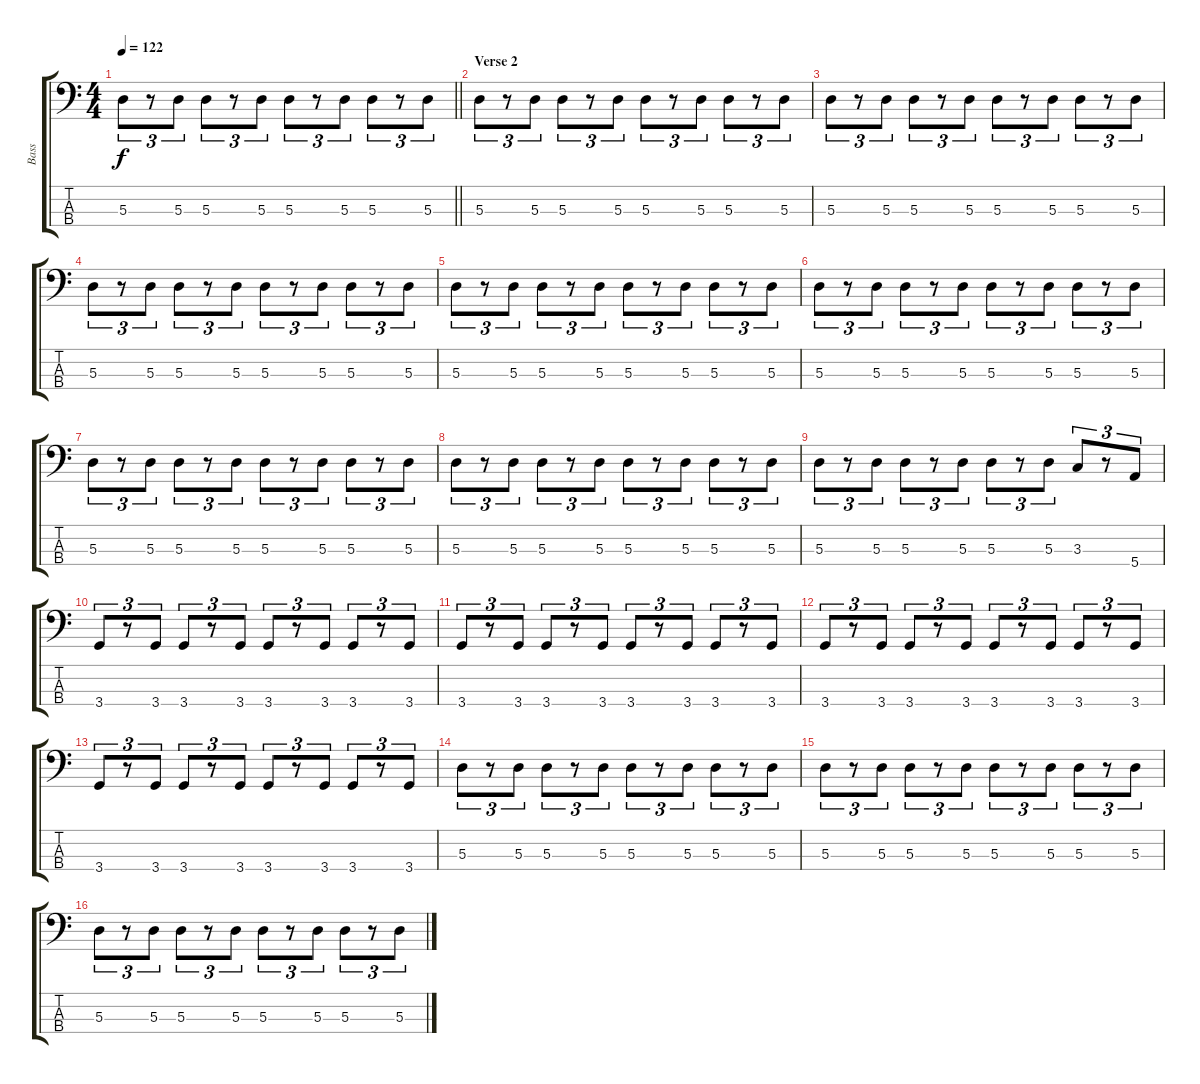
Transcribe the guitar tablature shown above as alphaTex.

\track ("Bass" "Bass") {instrument electricbassfinger}
\staff {score tabs}
\tuning (G2 D2 A1 E1) {hide}
\ts (4 4)
\tempo 122
\clef f4
\barLineRight lightlight
\ks c
5.3.8{tu (3 2) dy f} r.8{tu (3 2)} 5.3.8{tu (3 2)} 5.3.8{tu (3 2)} r.8{tu (3 2)} 5.3.8{tu (3 2)} 5.3.8{tu (3 2)} r.8{tu (3 2)} 5.3.8{tu (3 2)} 5.3.8{tu (3 2)} r.8{tu (3 2)} 5.3.8{tu (3 2)} |
\section ("" "Verse 2")
5.3.8{tu (3 2)} r.8{tu (3 2)} 5.3.8{tu (3 2)} 5.3.8{tu (3 2)} r.8{tu (3 2)} 5.3.8{tu (3 2)} 5.3.8{tu (3 2)} r.8{tu (3 2)} 5.3.8{tu (3 2)} 5.3.8{tu (3 2)} r.8{tu (3 2)} 5.3.8{tu (3 2)} |
5.3.8{tu (3 2)} r.8{tu (3 2)} 5.3.8{tu (3 2)} 5.3.8{tu (3 2)} r.8{tu (3 2)} 5.3.8{tu (3 2)} 5.3.8{tu (3 2)} r.8{tu (3 2)} 5.3.8{tu (3 2)} 5.3.8{tu (3 2)} r.8{tu (3 2)} 5.3.8{tu (3 2)} |
5.3.8{tu (3 2)} r.8{tu (3 2)} 5.3.8{tu (3 2)} 5.3.8{tu (3 2)} r.8{tu (3 2)} 5.3.8{tu (3 2)} 5.3.8{tu (3 2)} r.8{tu (3 2)} 5.3.8{tu (3 2)} 5.3.8{tu (3 2)} r.8{tu (3 2)} 5.3.8{tu (3 2)} |
5.3.8{tu (3 2)} r.8{tu (3 2)} 5.3.8{tu (3 2)} 5.3.8{tu (3 2)} r.8{tu (3 2)} 5.3.8{tu (3 2)} 5.3.8{tu (3 2)} r.8{tu (3 2)} 5.3.8{tu (3 2)} 5.3.8{tu (3 2)} r.8{tu (3 2)} 5.3.8{tu (3 2)} |
5.3.8{tu (3 2)} r.8{tu (3 2)} 5.3.8{tu (3 2)} 5.3.8{tu (3 2)} r.8{tu (3 2)} 5.3.8{tu (3 2)} 5.3.8{tu (3 2)} r.8{tu (3 2)} 5.3.8{tu (3 2)} 5.3.8{tu (3 2)} r.8{tu (3 2)} 5.3.8{tu (3 2)} |
5.3.8{tu (3 2)} r.8{tu (3 2)} 5.3.8{tu (3 2)} 5.3.8{tu (3 2)} r.8{tu (3 2)} 5.3.8{tu (3 2)} 5.3.8{tu (3 2)} r.8{tu (3 2)} 5.3.8{tu (3 2)} 5.3.8{tu (3 2)} r.8{tu (3 2)} 5.3.8{tu (3 2)} |
5.3.8{tu (3 2)} r.8{tu (3 2)} 5.3.8{tu (3 2)} 5.3.8{tu (3 2)} r.8{tu (3 2)} 5.3.8{tu (3 2)} 5.3.8{tu (3 2)} r.8{tu (3 2)} 5.3.8{tu (3 2)} 5.3.8{tu (3 2)} r.8{tu (3 2)} 5.3.8{tu (3 2)} |
5.3.8{tu (3 2)} r.8{tu (3 2)} 5.3.8{tu (3 2)} 5.3.8{tu (3 2)} r.8{tu (3 2)} 5.3.8{tu (3 2)} 5.3.8{tu (3 2)} r.8{tu (3 2)} 5.3.8{tu (3 2)} 3.3.8{tu (3 2)} r.8{tu (3 2)} 5.4.8{tu (3 2)} |
3.4.8{tu (3 2)} r.8{tu (3 2)} 3.4.8{tu (3 2)} 3.4.8{tu (3 2)} r.8{tu (3 2)} 3.4.8{tu (3 2)} 3.4.8{tu (3 2)} r.8{tu (3 2)} 3.4.8{tu (3 2)} 3.4.8{tu (3 2)} r.8{tu (3 2)} 3.4.8{tu (3 2)} |
3.4.8{tu (3 2)} r.8{tu (3 2)} 3.4.8{tu (3 2)} 3.4.8{tu (3 2)} r.8{tu (3 2)} 3.4.8{tu (3 2)} 3.4.8{tu (3 2)} r.8{tu (3 2)} 3.4.8{tu (3 2)} 3.4.8{tu (3 2)} r.8{tu (3 2)} 3.4.8{tu (3 2)} |
3.4.8{tu (3 2)} r.8{tu (3 2)} 3.4.8{tu (3 2)} 3.4.8{tu (3 2)} r.8{tu (3 2)} 3.4.8{tu (3 2)} 3.4.8{tu (3 2)} r.8{tu (3 2)} 3.4.8{tu (3 2)} 3.4.8{tu (3 2)} r.8{tu (3 2)} 3.4.8{tu (3 2)} |
3.4.8{tu (3 2)} r.8{tu (3 2)} 3.4.8{tu (3 2)} 3.4.8{tu (3 2)} r.8{tu (3 2)} 3.4.8{tu (3 2)} 3.4.8{tu (3 2)} r.8{tu (3 2)} 3.4.8{tu (3 2)} 3.4.8{tu (3 2)} r.8{tu (3 2)} 3.4.8{tu (3 2)} |
5.3.8{tu (3 2)} r.8{tu (3 2)} 5.3.8{tu (3 2)} 5.3.8{tu (3 2)} r.8{tu (3 2)} 5.3.8{tu (3 2)} 5.3.8{tu (3 2)} r.8{tu (3 2)} 5.3.8{tu (3 2)} 5.3.8{tu (3 2)} r.8{tu (3 2)} 5.3.8{tu (3 2)} |
5.3.8{tu (3 2)} r.8{tu (3 2)} 5.3.8{tu (3 2)} 5.3.8{tu (3 2)} r.8{tu (3 2)} 5.3.8{tu (3 2)} 5.3.8{tu (3 2)} r.8{tu (3 2)} 5.3.8{tu (3 2)} 5.3.8{tu (3 2)} r.8{tu (3 2)} 5.3.8{tu (3 2)} |
5.3.8{tu (3 2)} r.8{tu (3 2)} 5.3.8{tu (3 2)} 5.3.8{tu (3 2)} r.8{tu (3 2)} 5.3.8{tu (3 2)} 5.3.8{tu (3 2)} r.8{tu (3 2)} 5.3.8{tu (3 2)} 5.3.8{tu (3 2)} r.8{tu (3 2)} 5.3.8{tu (3 2)}
